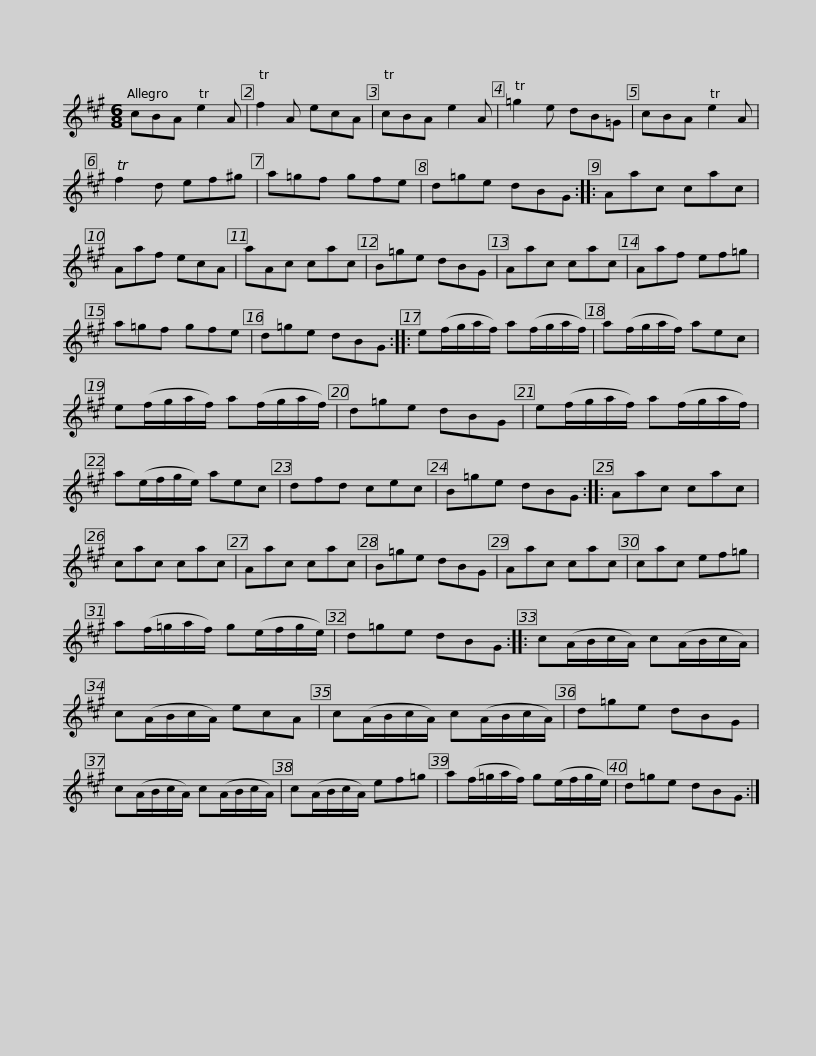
X:1
L:1/8
M:6/8
I:linebreak $
K:A
V:1 treble
V:1
 cBA Te2 A | Tf2 A ecA | TcBA e2 A | T=g2 e dB=G | cBA Te2 A | %5
 Tf2 d ef^g | a=gf gfe |$ d=ge dBG :: Aac cac | Aaf ecA | %10
 aAc cac | B=ge dBG | Aac cac | Aaf ef=g |$ a=gf gfe | %15
 d=ge dBG :: e(f/g/a/f/) a(f/g/a/f/) | a(f/g/a/f/) aec | e(f/g/a/f/) a(f/g/a/f/) |$ d=ge dBG | %20
 e(f/g/a/f/) a(f/g/a/f/) | a(e/f/g/e/) aec | dfd cec | B=ge dBG :: Aac cac |$ %25
 cac cac | Aac cac | B=ge dBG | Aac cac | cac ef=g | %30
 a(f/=g/a/f/) g(e/f/g/e/) |$ d=ge dBG :: c(A/B/c/A/) c(A/B/c/A/) | c(A/B/c/A/) ecA | c(A/B/c/A/) c(A/B/c/A/) | %35
 d=ge dBG |$ c(A/B/c/A/) c(A/B/c/A/) | c(A/B/c/A/) ef=g | a(f/=g/a/f/) g(e/f/g/e/) | d=ge dBG :| %40
